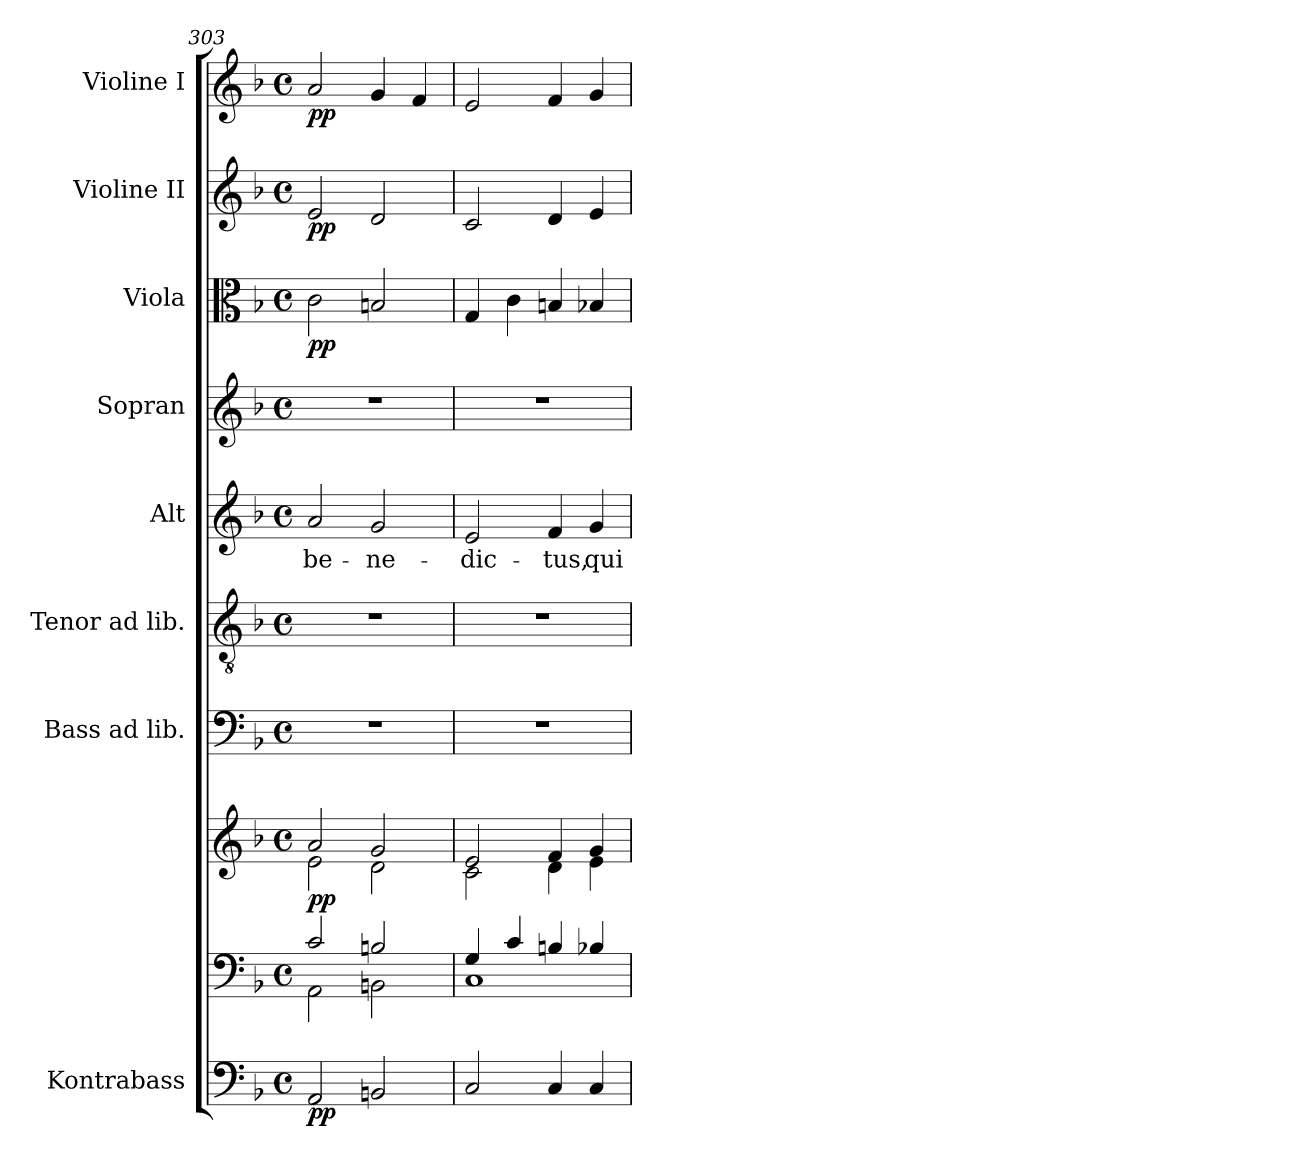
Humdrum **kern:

**kern	**dynam	**kern	**kern	**dynam	**kern	**kern	**kern	**text	**kern	**kern	**dynam	**kern	**dynam	**kern	**dynam
*part9	*part9	*part8	*part8	*part8	*part7	*part6	*part5	*part5	*part4	*part3	*part3	*part2	*part2	*part1	*part1
*staff10	*staff10	*staff9	*staff8	*staff8/9	*staff7	*staff6	*staff5	*staff5	*staff4	*staff3	*staff3	*staff2	*staff2	*staff1	*staff1
*I"Kontrabass	*	*	*	*	*I"Bass ad lib.	*I"Tenor ad lib.	*I"Alt	*	*I"Sopran	*I"Viola	*	*I"Violine II	*	*I"Violine I	*
*I'Kb.	*	*	*	*	*I'B.	*I'T.	*I'A.	*	*I'S.	*I'Vla.	*	*I'Vl. II	*	*I'Vl. I	*
*clefF4	*	*clefF4	*clefG2	*	*clefF4	*clefGv2	*clefG2	*	*clefG2	*clefC3	*	*clefG2	*	*clefG2	*
*ITrd7c12	*	*	*	*	*	*	*	*	*	*	*	*	*	*	*
*k[b-]	*	*k[b-]	*k[b-]	*	*k[b-]	*k[b-]	*k[b-]	*	*k[b-]	*k[b-]	*	*k[b-]	*	*k[b-]	*
*F:	*	*F:	*F:	*	*F:	*F:	*F:	*	*F:	*F:	*	*F:	*	*F:	*
*M4/4	*	*M4/4	*M4/4	*	*M4/4	*M4/4	*M4/4	*	*M4/4	*M4/4	*	*M4/4	*	*M4/4	*
*met(c)	*	*met(c)	*met(c)	*	*met(c)	*met(c)	*met(c)	*	*met(c)	*met(c)	*	*met(c)	*	*met(c)	*
=303	=303	=303	=303	=303	=303	=303	=303	=303	=303	=303	=303	=303	=303	=303	=303
*	*	*^	*^	*	*	*	*	*	*	*	*	*	*	*	*
!	!LO:DY:b	!	!	!	!	!LO:DY:b	!	!	!	!LO:LY:b	!	!	!LO:DY:b	!	!LO:DY:b	!	!LO:DY:b
2AAA/	pp	2c/	2AA\	2a/	2e\	pp	1r	1r	2a/	be-	1r	2c\	pp	2e/	pp	2a/	pp
!	!	!	!	!	!	!	!	!	!	!LO:LY:b	!	!	!	!	!	!	!
2BBBn/	.	2Bn/	2BBn\	2g/	2d\	.	.	.	2g/	-ne-	.	2Bn/	.	2d/	.	4g/	.
.	.	.	.	.	.	.	.	.	.	.	.	.	.	.	.	4f/	.
=304	=304	=304	=304	=304	=304	=304	=304	=304	=304	=304	=304	=304	=304	=304	=304	=304	=304
!	!	!	!	!	!	!	!	!	!	!LO:LY:b	!	!	!	!	!	!	!
2CC/	.	4G/	1C	2e/	2c\	.	1r	1r	2e/	-dic-	1r	4G/	.	2c/	.	2e/	.
.	.	4c/	.	.	.	.	.	.	.	.	.	4c\	.	.	.	.	.
!	!	!	!	!	!	!	!	!	!	!LO:LY:b	!	!	!	!	!	!	!
4CC/	.	4Bn/	.	4f/	4d\	.	.	.	4f/	-tus,	.	4Bn/	.	4d/	.	4f/	.
!	!	!	!	!	!	!	!	!	!	!LO:LY:b	!	!	!	!	!	!	!
4CC/	.	4B-X/	.	4g/	4e\	.	.	.	4g/	qui	.	4B-X/	.	4e/	.	4g/	.
*	*	*v	*v	*	*	*	*	*	*	*	*	*	*	*	*	*	*
*	*	*	*v	*v	*	*	*	*	*	*	*	*	*	*	*	*
=	=	=	=	=	=	=	=	=	=	=	=	=	=	=	=
*-	*-	*-	*-	*-	*-	*-	*-	*-	*-	*-	*-	*-	*-	*-	*-
